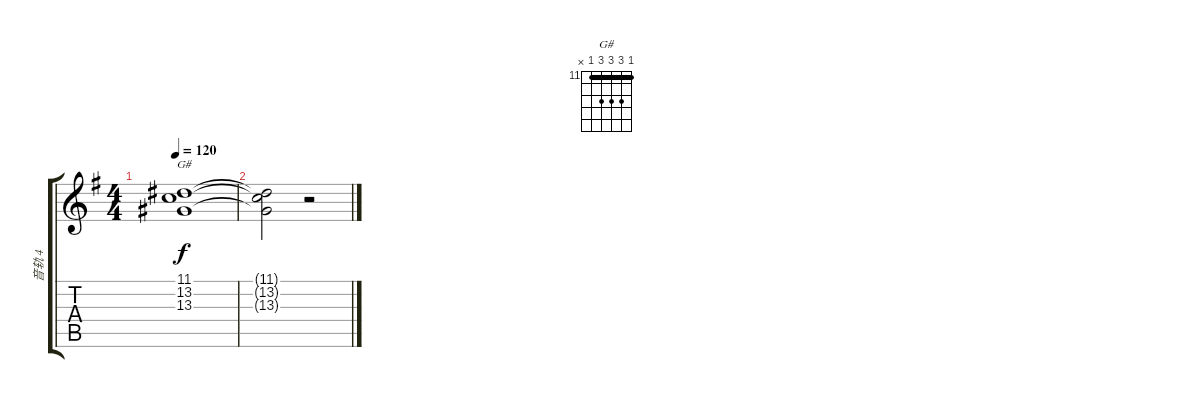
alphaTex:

\track ("音轨 4" "音轨 4") {instrument stringensemble1}
\staff {score tabs}
\tuning (E4 B3 G3 D3 A2 E2) {hide}
\chord ("G#" 11 13 13 13 11 x) {firstfret 11 barre 11}
\ts (4 4)
\tempo 120
\clef g2
\ks g
(11.1 13.2 13.3).1{ch "G#" dy f} |
(11.1{t} 13.2{t} 13.3{t}).2 r.2
